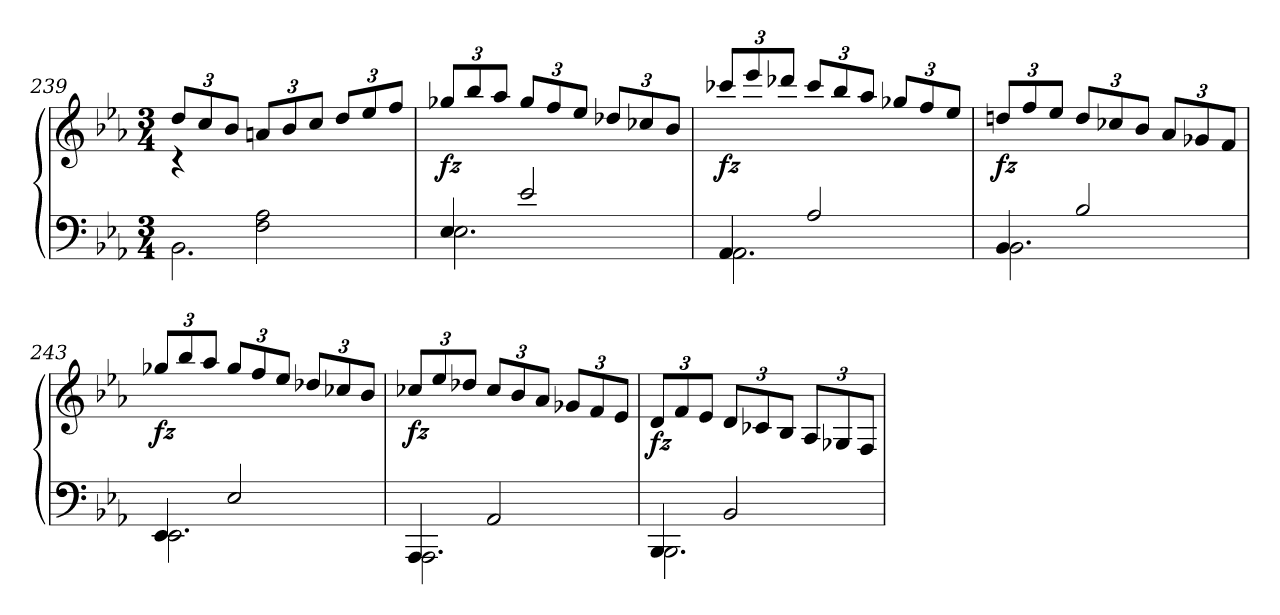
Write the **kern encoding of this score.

**kern	**kern	**dynam
*part1	*part1	*part1
*staff2	*staff1	*staff1/2
!!LO:PB:g=z
*clefF4	*clefG2	*
*k[b-e-a-]	*k[b-e-a-]	*
*E-:	*E-:	*
*M3/4	*M3/4	*
=239	=239	=239
*^	*	*
*	*	*Xbrackettup	*
*	*	*^	*
4ryy	2.BB-\	12dd/L	4rc	.
.	.	12cc/	.	.
.	.	12b-/J	.	.
2F\ 2A-i\	.	12an/L	2ryy	.
.	.	12b-/	.	.
.	.	12cc/J	.	.
.	.	12dd/L	.	.
.	.	12ee-/	.	.
.	.	12ff/J	.	.
*	*	*v	*v	*
=240	=240	=240	=240
!	!	!	!LO:DY:b
4E-/	2.E-\	12gg-X/L	fz
.	.	12bb-/	.
.	.	12aa-/J	.
2e-/	.	12gg-/L	.
.	.	12ff/	.
.	.	12ee-/J	.
.	.	12dd-X/L	.
.	.	12cc-X/	.
.	.	12b-/J	.
=241	=241	=241	=241
!	!	!	!LO:DY:b
4AA-/	2.AA-\	12ccc-X/L	fz
.	.	12eee-/	.
.	.	12ddd-X/J	.
2A-/	.	12ccc-/L	.
.	.	12bb-/	.
.	.	12aa-/J	.
.	.	12gg-X/L	.
.	.	12ff/	.
.	.	12ee-/J	.
!!LO:LB:g=z
=242	=242	=242	=242
!	!	!	!LO:DY:b
4BB-/	2.BB-\	12ddni/L	fz
.	.	12ff/	.
.	.	12ee-/J	.
2B-/	.	12dd/L	.
.	.	12cc-X/	.
.	.	12b-/J	.
.	.	12a-/L	.
.	.	12g-X/	.
.	.	12f/J	.
!!LO:LB:g=z
=243	=243	=243	=243
!	!	!	!LO:DY:b
4EE-/	2.EE-\	12gg-X/L	fz
.	.	12bb-/	.
.	.	12aa-/J	.
2E-/	.	12gg-/L	.
.	.	12ff/	.
.	.	12ee-/J	.
.	.	12dd-X/L	.
.	.	12cc-X/	.
.	.	12b-/J	.
=244	=244	=244	=244
!	!	!	!LO:DY:b
4AAA-/	2.AAA-\	12cc-X/L	fz
.	.	12ee-/	.
.	.	12dd-X/J	.
2AA-/	.	12cc-/L	.
.	.	12b-/	.
.	.	12a-/J	.
.	.	12g-X/L	.
.	.	12f/	.
.	.	12e-/J	.
=245	=245	=245	=245
!	!	!	!LO:DY:b
4BBB-/	2.BBB-\	12d/L	fz
.	.	12f/	.
.	.	12e-/J	.
2BB-/	.	12d/L	.
.	.	12c-X/	.
.	.	12B-/J	.
.	.	12A-/L	.
.	.	12G-X/	.
.	.	12F/J	.
*v	*v	*	*
=	=	=
*-	*-	*-
